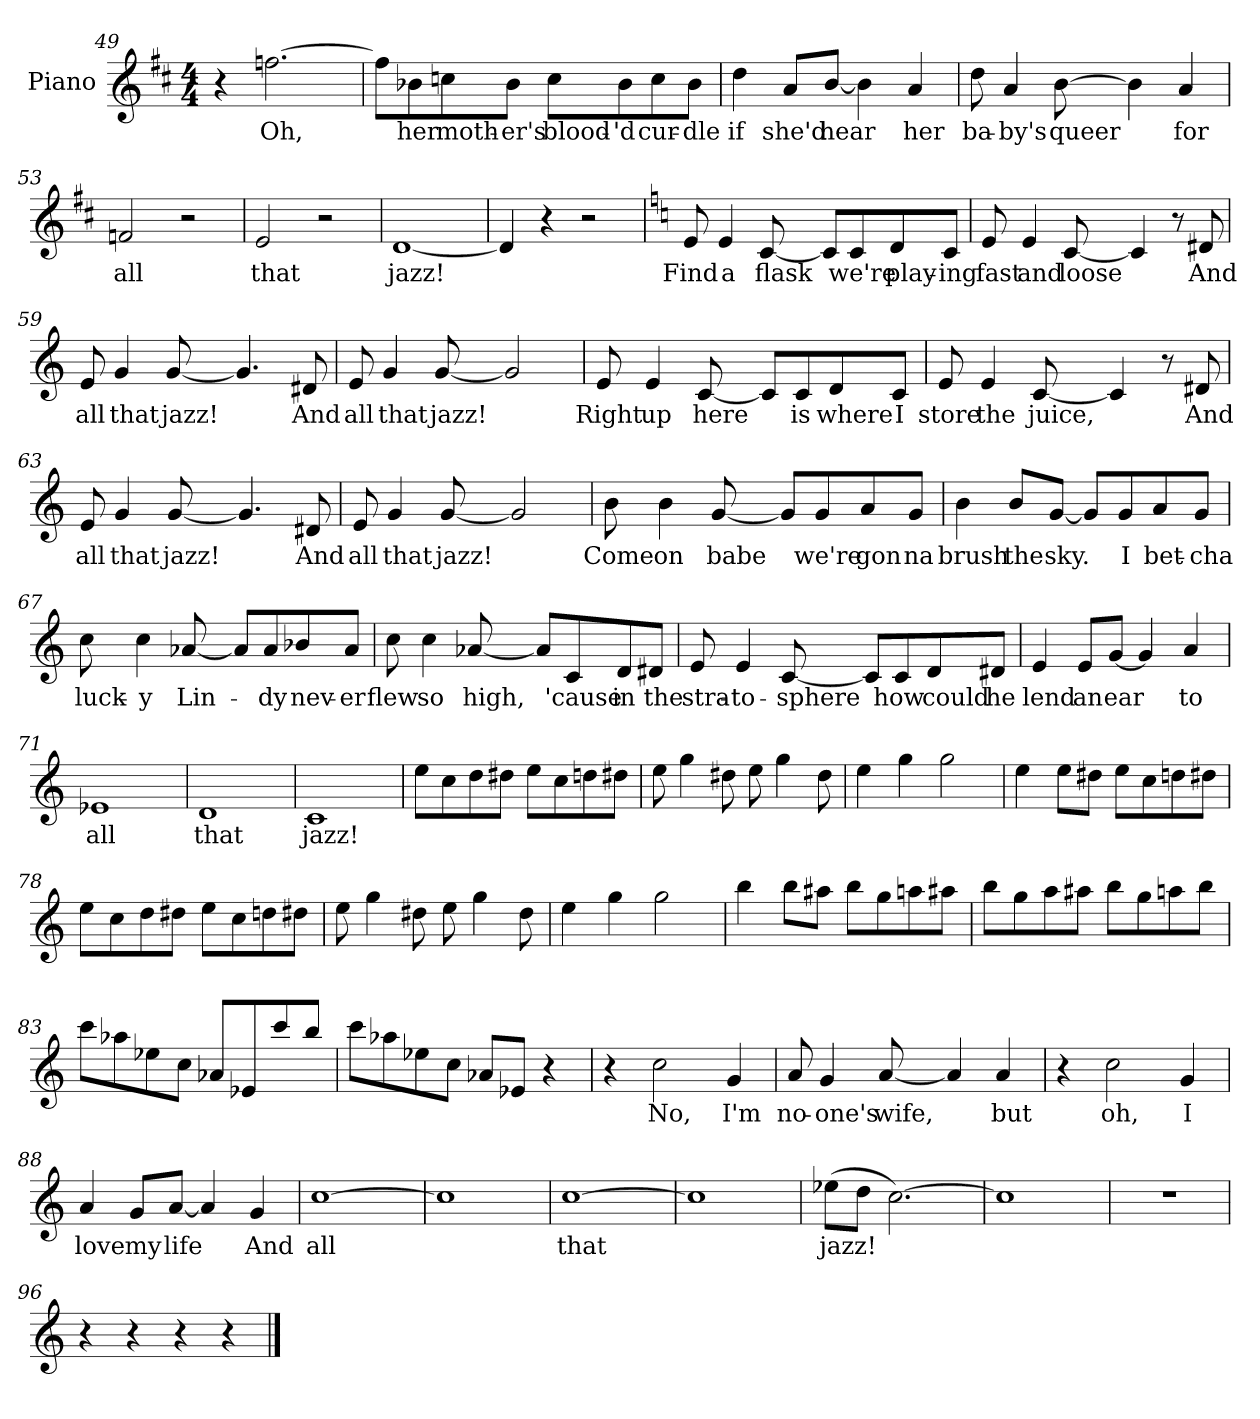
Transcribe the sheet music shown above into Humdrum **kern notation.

**kern	**text
*part1	*part1
*staff1	*staff1
*I"Piano	*
*I'Pno.	*
*clefG2	*
*k[f#c#]	*
*D:	*
*M4/4	*
=49	=49
4r	.
[2.ffn\	Oh,
!!LO:LB:g=z
=50	=50
8ff\L]	.
8b-X\	her
8ccn\	moth-
8b-\J	-er's
8cc\L	blood-
8b-\	-'d
8cc\	cur-
8b-\J	-dle
=51	=51
4dd\	if
8a/L	she'd
[8b/J	hear
4b\]	.
4a/	her
=52	=52
8dd\	ba-
4a/	-by's
[8b\	queer
4b\]	.
4a/	for
=53	=53
2fn/	all
2r	.
!!LO:LB:g=z
=54	=54
2e/	that
2r	.
=55	=55
[1d	jazz!
=56	=56
4d/]	.
4r	.
2r	.
=57	=57
*k[]	*
*C:	*
8e/	Find
4e/	a
[8c/	flask
8c/L]	.
8c/	we're
8d/	play-
8c/J	-ing
=58	=58
8e/	fast
4e/	and
[8c/	loose
4c/]	.
8r	.
8d#X/	And
!!LO:LB:g=z
=59	=59
8e/	all
4g/	that
[8g/	jazz!
4.g/]	.
8d#X/	And
=60	=60
8e/	all
4g/	that
[8g/	jazz!
2g/]	.
=61	=61
8e/	Right
4e/	up
[8c/	here
8c/L]	.
8c/	is
8d/	where
8c/J	I
!!LO:LB:g=z
=62	=62
8e/	store
4e/	the
[8c/	juice,
4c/]	.
8r	.
8d#X/	And
=63	=63
8e/	all
4g/	that
[8g/	jazz!
4.g/]	.
8d#X/	And
=64	=64
8e/	all
4g/	that
[8g/	jazz!
2g/]	.
=65	=65
8b\	Come
4b\	on
[8g/	babe
8g/L]	.
8g/	we're
8a/	gon
8g/J	na
!!LO:PB:g=z
=66	=66
4b\	brush
8b/L	the
[8g/J	sky.
8g/L]	.
8g/	I
8a/	bet-
8g/J	-cha
=67	=67
8cc\	luck-
4cc\	-y
[8a-X/	Lin-
8a-/L]	.
8a-/	-dy
8b-X/	nev-
8a-/J	-er
=68	=68
8cc\	flew
4cc\	so
[8a-X/	high,
8a-/L]	.
8c/	'cause
8d/	in
8d#X/J	the
!!LO:LB:g=z
=69	=69
8e/	stra-
4e/	-to-
[8c/	-sphere
8c/L]	.
8c/	how
8d/	could
8d#X/J	he
=70	=70
4e/	lend
8e/L	an
[8g/J	ear
4g/]	.
4a/	to
=71	=71
1e-X	all
=72	=72
1d	that
=73	=73
1c	jazz!
!!LO:LB:g=z
=74	=74
8ee\L	.
8cc\	.
8dd\	.
8dd#X\J	.
8ee\L	.
8cc\	.
8ddn\	.
8dd#X\J	.
=75	=75
8ee\	.
4gg\	.
8dd#X\	.
8ee\	.
4gg\	.
8dd#\	.
=76	=76
4ee\	.
4gg\	.
2gg\	.
=77	=77
4ee\	.
8ee\L	.
8dd#X\J	.
8ee\L	.
8cc\	.
8ddn\	.
8dd#X\J	.
!!LO:LB:g=z
=78	=78
8ee\L	.
8cc\	.
8dd\	.
8dd#X\J	.
8ee\L	.
8cc\	.
8ddn\	.
8dd#X\J	.
=79	=79
8ee\	.
4gg\	.
8dd#X\	.
8ee\	.
4gg\	.
8dd#\	.
=80	=80
4ee\	.
4gg\	.
2gg\	.
=81	=81
4bb\	.
8bb\L	.
8aa#X\J	.
8bb\L	.
8gg\	.
8aan\	.
8aa#X\J	.
!!LO:LB:g=z
=82	=82
8bb\L	.
8gg\	.
8aa\	.
8aa#X\J	.
8bb\L	.
8gg\	.
8aan\	.
8bb\J	.
=83	=83
8ccc\L	.
8aa-X\	.
8ee-X\	.
8cc\J	.
8a-X/L	.
8e-X/	.
8ccc/	.
8bb/J	.
=84	=84
8ccc\L	.
8aa-X\	.
8ee-X\	.
8cc\J	.
8a-X/L	.
8e-X/J	.
4r	.
=85	=85
4r	.
2cc\	No,
4g/	I'm
!!LO:LB:g=z
=86	=86
8a/	no-
4g/	-one's
[8a/	wife,
4a/]	.
4a/	but
=87	=87
4r	.
2cc\	oh,
4g/	I
=88	=88
4a/	love
8g/L	my
[8a/J	life
4a/]	.
4g/	And
=89	=89
[1cc	all
=90	=90
1cc]	.
=91	=91
[1cc	that
=92	=92
1cc]	.
!!LO:LB:g=z
=93	=93
(8ee-X\L	jazz!
8dd\J	.
[2.cc\)	.
=94	=94
1cc]	.
=95	=95
1r	.
=96	=96
4r	.
4r	.
4r	.
4r	.
==	==
*-	*-
